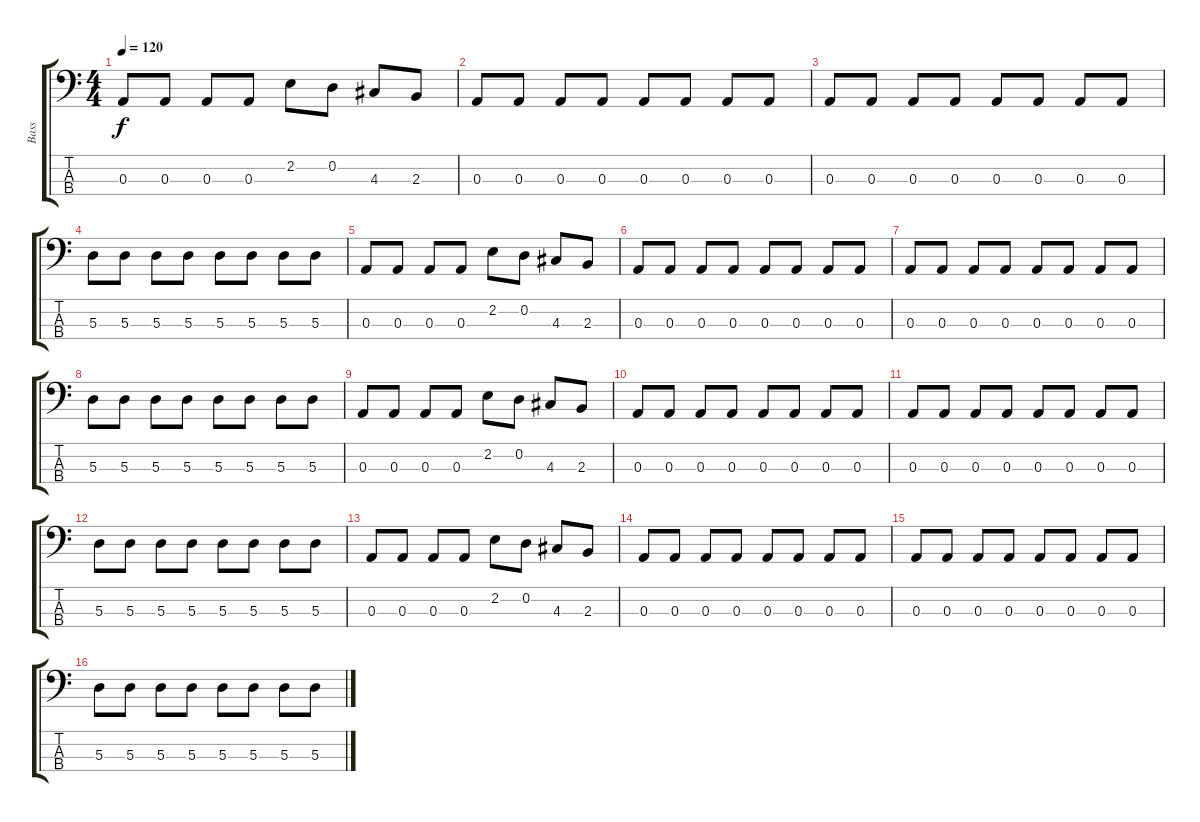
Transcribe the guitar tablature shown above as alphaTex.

\track ("Bass" "Bass") {instrument electricbassfinger}
\staff {score tabs}
\tuning (G2 D2 A1 E1) {hide}
\ts (4 4)
\tempo 120
\clef f4
\ks c
0.3.8{dy f} 0.3.8 0.3.8 0.3.8 2.2.8 0.2.8 4.3.8 2.3.8 |
0.3.8 0.3.8 0.3.8 0.3.8 0.3.8 0.3.8 0.3.8 0.3.8 |
0.3.8 0.3.8 0.3.8 0.3.8 0.3.8 0.3.8 0.3.8 0.3.8 |
5.3.8 5.3.8 5.3.8 5.3.8 5.3.8 5.3.8 5.3.8 5.3.8 |
0.3.8 0.3.8 0.3.8 0.3.8 2.2.8 0.2.8 4.3.8 2.3.8 |
0.3.8 0.3.8 0.3.8 0.3.8 0.3.8 0.3.8 0.3.8 0.3.8 |
0.3.8 0.3.8 0.3.8 0.3.8 0.3.8 0.3.8 0.3.8 0.3.8 |
5.3.8 5.3.8 5.3.8 5.3.8 5.3.8 5.3.8 5.3.8 5.3.8 |
0.3.8 0.3.8 0.3.8 0.3.8 2.2.8 0.2.8 4.3.8 2.3.8 |
0.3.8 0.3.8 0.3.8 0.3.8 0.3.8 0.3.8 0.3.8 0.3.8 |
0.3.8 0.3.8 0.3.8 0.3.8 0.3.8 0.3.8 0.3.8 0.3.8 |
5.3.8 5.3.8 5.3.8 5.3.8 5.3.8 5.3.8 5.3.8 5.3.8 |
0.3.8 0.3.8 0.3.8 0.3.8 2.2.8 0.2.8 4.3.8 2.3.8 |
0.3.8 0.3.8 0.3.8 0.3.8 0.3.8 0.3.8 0.3.8 0.3.8 |
0.3.8 0.3.8 0.3.8 0.3.8 0.3.8 0.3.8 0.3.8 0.3.8 |
5.3.8 5.3.8 5.3.8 5.3.8 5.3.8 5.3.8 5.3.8 5.3.8
